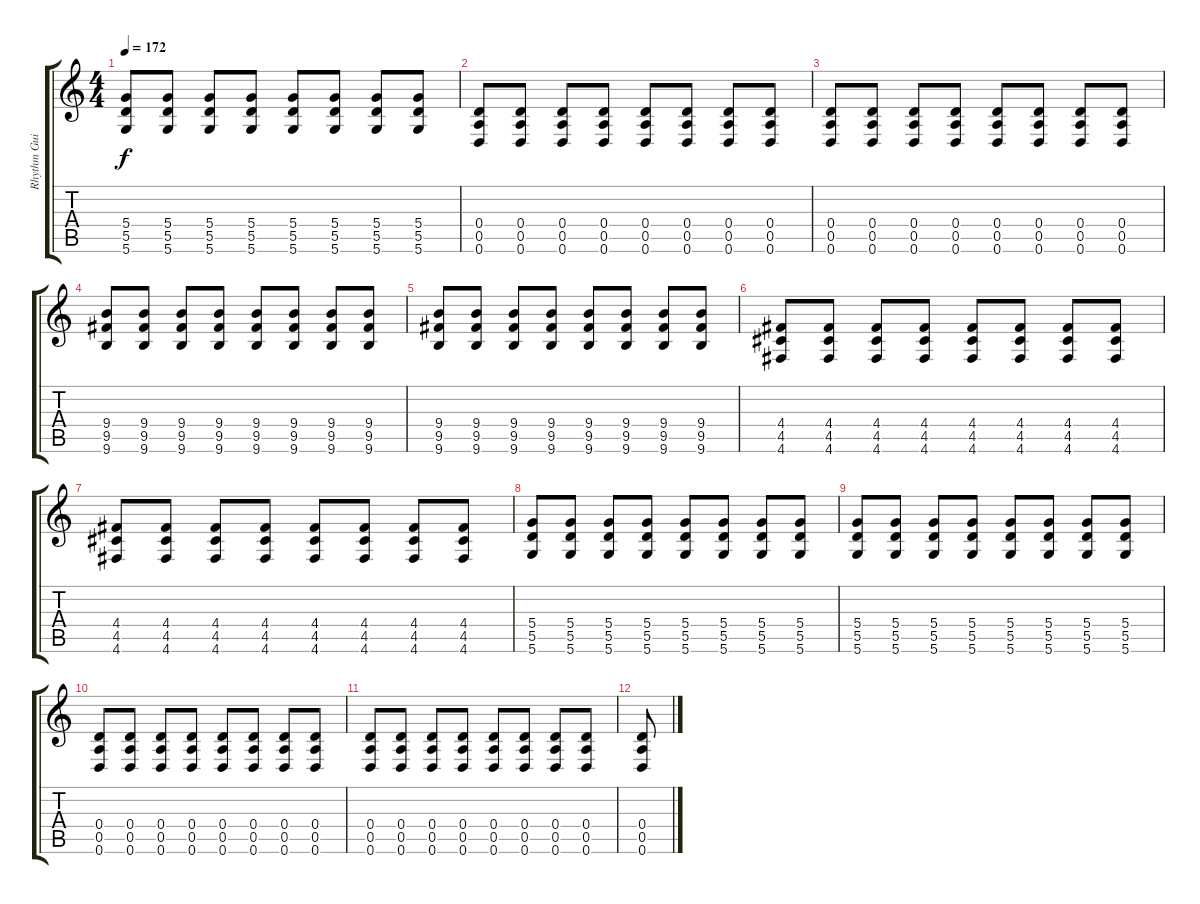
\track ("Rhythm Guitar" "Rhythm Gui") {instrument distortionguitar}
\staff {score tabs}
\tuning (E4 B3 G3 D3 A2 D2) {hide}
\ts (4 4)
\tempo 172
\clef g2
\ks c
(5.4 5.5 5.6).8{dy f} (5.4 5.5 5.6).8 (5.4 5.5 5.6).8 (5.4 5.5 5.6).8 (5.4 5.5 5.6).8 (5.4 5.5 5.6).8 (5.4 5.5 5.6).8 (5.4 5.5 5.6).8 |
(0.4 0.5 0.6).8 (0.4 0.5 0.6).8 (0.4 0.5 0.6).8 (0.4 0.5 0.6).8 (0.4 0.5 0.6).8 (0.4 0.5 0.6).8 (0.4 0.5 0.6).8 (0.4 0.5 0.6).8 |
(0.4 0.5 0.6).8 (0.4 0.5 0.6).8 (0.4 0.5 0.6).8 (0.4 0.5 0.6).8 (0.4 0.5 0.6).8 (0.4 0.5 0.6).8 (0.4 0.5 0.6).8 (0.4 0.5 0.6).8 |
(9.4 9.5 9.6).8 (9.4 9.5 9.6).8 (9.4 9.5 9.6).8 (9.4 9.5 9.6).8 (9.4 9.5 9.6).8 (9.4 9.5 9.6).8 (9.4 9.5 9.6).8 (9.4 9.5 9.6).8 |
(9.4 9.5 9.6).8 (9.4 9.5 9.6).8 (9.4 9.5 9.6).8 (9.4 9.5 9.6).8 (9.4 9.5 9.6).8 (9.4 9.5 9.6).8 (9.4 9.5 9.6).8 (9.4 9.5 9.6).8 |
(4.4 4.5 4.6).8 (4.4 4.5 4.6).8 (4.4 4.5 4.6).8 (4.4 4.5 4.6).8 (4.4 4.5 4.6).8 (4.4 4.5 4.6).8 (4.4 4.5 4.6).8 (4.4 4.5 4.6).8 |
(4.4 4.5 4.6).8 (4.4 4.5 4.6).8 (4.4 4.5 4.6).8 (4.4 4.5 4.6).8 (4.4 4.5 4.6).8 (4.4 4.5 4.6).8 (4.4 4.5 4.6).8 (4.4 4.5 4.6).8 |
(5.4 5.5 5.6).8 (5.4 5.5 5.6).8 (5.4 5.5 5.6).8 (5.4 5.5 5.6).8 (5.4 5.5 5.6).8 (5.4 5.5 5.6).8 (5.4 5.5 5.6).8 (5.4 5.5 5.6).8 |
(5.4 5.5 5.6).8 (5.4 5.5 5.6).8 (5.4 5.5 5.6).8 (5.4 5.5 5.6).8 (5.4 5.5 5.6).8 (5.4 5.5 5.6).8 (5.4 5.5 5.6).8 (5.4 5.5 5.6).8 |
(0.4 0.5 0.6).8 (0.4 0.5 0.6).8 (0.4 0.5 0.6).8 (0.4 0.5 0.6).8 (0.4 0.5 0.6).8 (0.4 0.5 0.6).8 (0.4 0.5 0.6).8 (0.4 0.5 0.6).8 |
(0.4 0.5 0.6).8 (0.4 0.5 0.6).8 (0.4 0.5 0.6).8 (0.4 0.5 0.6).8 (0.4 0.5 0.6).8 (0.4 0.5 0.6).8 (0.4 0.5 0.6).8 (0.4 0.5 0.6).8 |
(0.4 0.5 0.6).8
